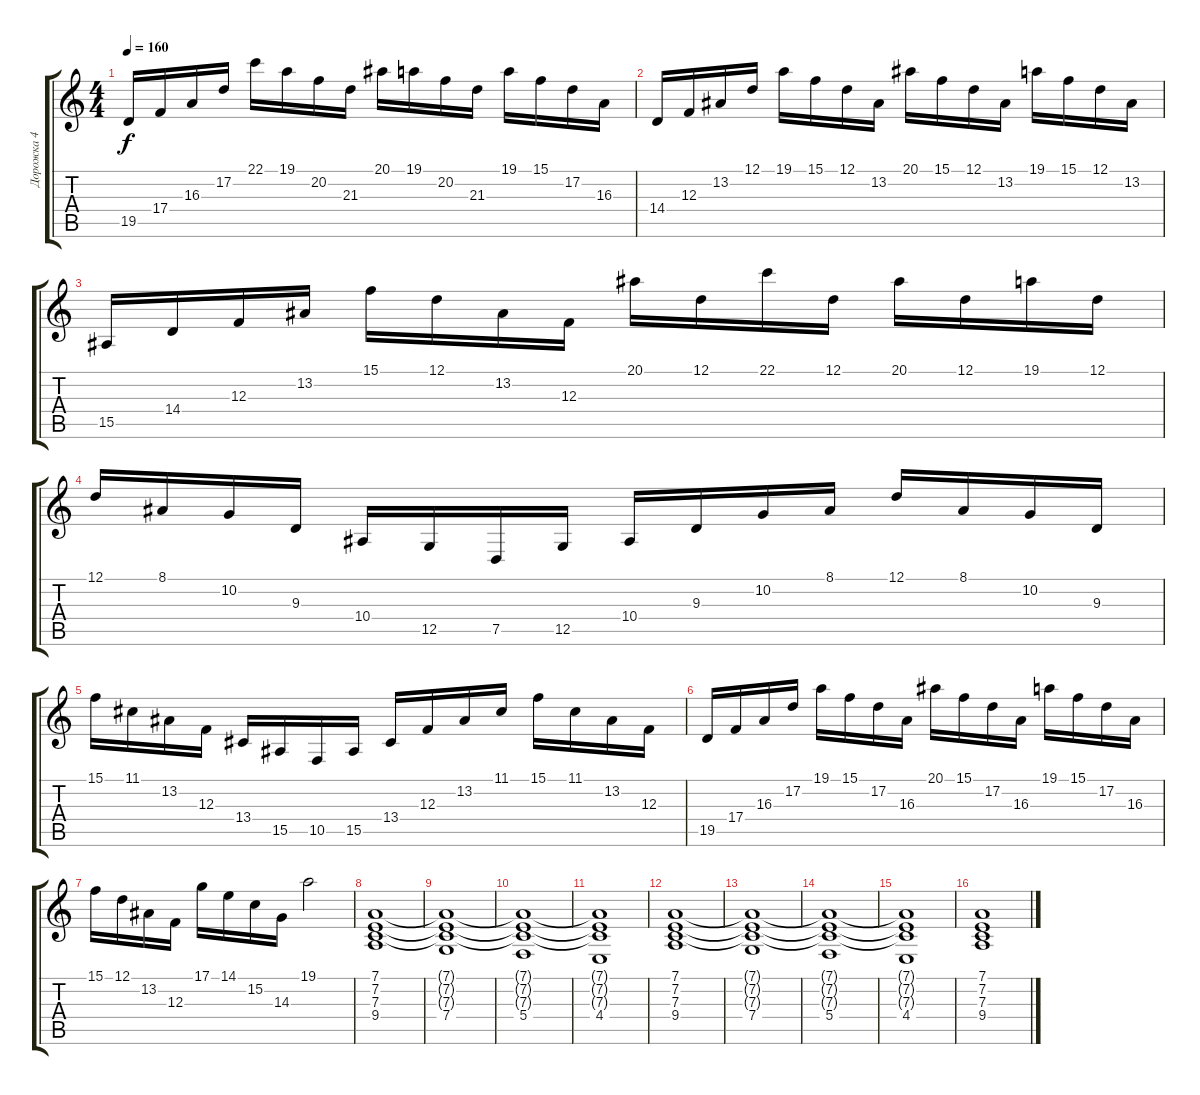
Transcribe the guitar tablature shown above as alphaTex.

\track ("Дорожка 4" "Дорожка 4") {instrument stringensemble1}
\staff {score tabs}
\tuning (D4 A3 F3 C3 G2 D2) {hide}
\ts (4 4)
\tempo 160
\clef g2
\ks c
19.5.16{dy f} 17.4.16 16.3.16 17.2.16 22.1.16 19.1.16 20.2.16 21.3.16 20.1.16 19.1.16 20.2.16 21.3.16 19.1.16 15.1.16 17.2.16 16.3.16 |
14.4.16 12.3.16 13.2.16 12.1.16 19.1.16 15.1.16 12.1.16 13.2.16 20.1.16 15.1.16 12.1.16 13.2.16 19.1.16 15.1.16 12.1.16 13.2.16 |
15.5.16 14.4.16 12.3.16 13.2.16 15.1.16 12.1.16 13.2.16 12.3.16 20.1.16 12.1.16 22.1.16 12.1.16 20.1.16 12.1.16 19.1.16 12.1.16 |
12.1.16 8.1.16 10.2.16 9.3.16 10.4.16 12.5.16 7.5.16 12.5.16 10.4.16 9.3.16 10.2.16 8.1.16 12.1.16 8.1.16 10.2.16 9.3.16 |
15.1.16 11.1.16 13.2.16 12.3.16 13.4.16 15.5.16 10.5.16 15.5.16 13.4.16 12.3.16 13.2.16 11.1.16 15.1.16 11.1.16 13.2.16 12.3.16 |
19.5.16 17.4.16 16.3.16 17.2.16 19.1.16 15.1.16 17.2.16 16.3.16 20.1.16 15.1.16 17.2.16 16.3.16 19.1.16 15.1.16 17.2.16 16.3.16 |
15.1.16 12.1.16 13.2.16 12.3.16 17.1.16 14.1.16 15.2.16 14.3.16 19.1.2 |
(7.1 7.2 7.3 9.4).1 |
(7.1{t} 7.2{t} 7.3{t} 7.4).1 |
(7.1{t} 7.2{t} 7.3{t} 5.4).1 |
(7.1{t} 7.2{t} 7.3{t} 4.4).1 |
(7.1 7.2 7.3 9.4).1 |
(7.1{t} 7.2{t} 7.3{t} 7.4).1 |
(7.1{t} 7.2{t} 7.3{t} 5.4).1 |
(7.1{t} 7.2{t} 7.3{t} 4.4).1 |
(7.1 7.2 7.3 9.4).1
